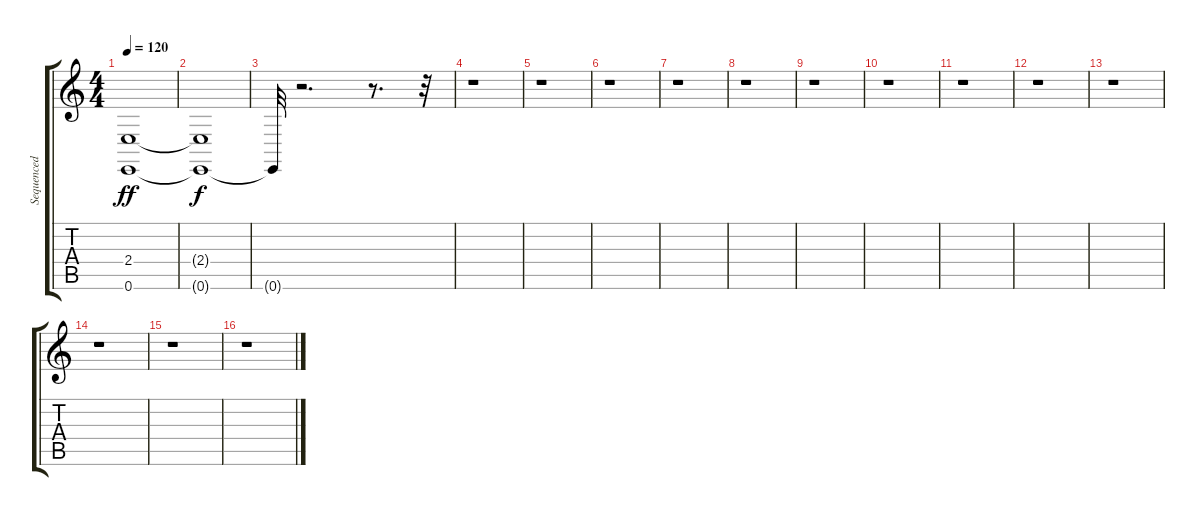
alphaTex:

\track ("Sequenced by:" "Sequenced ") {instrument pad8sweep}
\staff {score tabs}
\tuning (E4 B3 G3 D3 A2 E2) {hide}
\ts (4 4)
\tempo 120
\clef g2
\ks c
(2.4 0.6).1{dy ff balance 0} |
(2.4{t} 0.6{t}).1{dy f} |
0.6{t}.32 r.2{d} r.8{d} r.32 |
r.1 |
r.1 |
r.1 |
r.1 |
r.1 |
r.1 |
r.1 |
r.1 |
r.1 |
r.1 |
r.1 |
r.1 |
r.1
